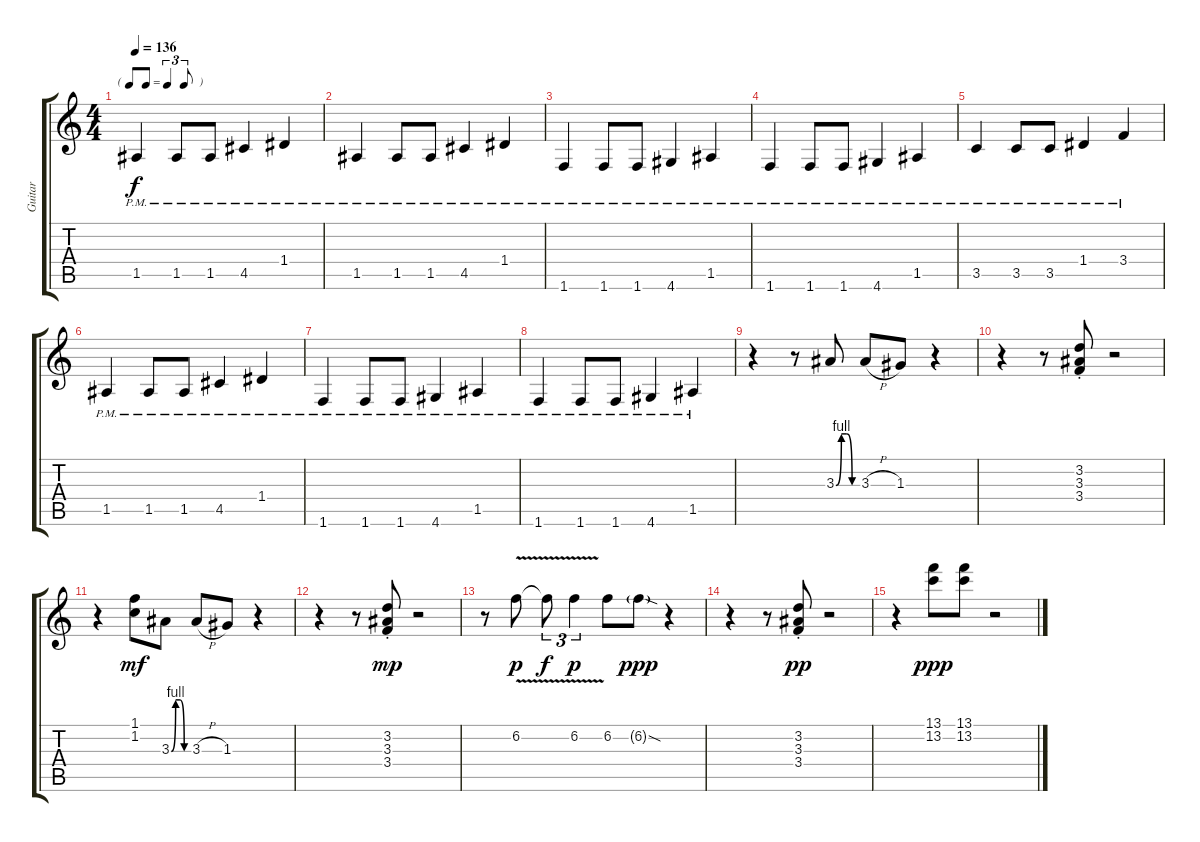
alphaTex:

\track ("Guitar" "Guitar") {instrument overdrivenguitar}
\staff {score tabs}
\tuning (E4 B3 G3 D3 A2 E2) {hide}
\ts (4 4)
\tf triplet8th
\tempo 136
\clef g2
\ks c
1.5{pm}.4{dy f} 1.5{pm}.8 1.5{pm}.8 4.5{pm}.4 1.4{pm}.4 |
1.5{pm}.4 1.5{pm}.8 1.5{pm}.8 4.5{pm}.4 1.4{pm}.4 |
1.6{pm}.4 1.6{pm}.8 1.6{pm}.8 4.6{pm}.4 1.5{pm}.4 |
1.6{pm}.4 1.6{pm}.8 1.6{pm}.8 4.6{pm}.4 1.5{pm}.4 |
3.5{pm}.4 3.5{pm}.8 3.5{pm}.8 1.4{pm}.4 3.4{pm}.4 |
1.5{pm}.4 1.5{pm}.8 1.5{pm}.8 4.5{pm}.4 1.4{pm}.4 |
1.6{pm}.4 1.6{pm}.8 1.6{pm}.8 4.6{pm}.4 1.5{pm}.4 |
1.6{pm}.4 1.6{pm}.8 1.6{pm}.8 4.6{pm}.4 1.5{pm}.4 |
r.4 r.8 3.3{be (custom 0 0 15 4 30 4 45 0 60 0)}.8{volume 16} 3.3{h}.8 1.3.8 r.4 |
r.4 r.8 (3.2{st} 3.3{st} 3.4{st}).8 r.2 |
r.4 (1.1 1.2).8{dy mf} 3.3{be (custom 0 0 15 4 30 4 45 0 60 0)}.8 3.3{h}.8 1.3.8 r.4 |
r.4 r.8 (3.2{st} 3.3{st} 3.4{st}).8{dy mp} r.2 |
r.8 6.2{v}.8{dy p} 6.2{t}.8{tu (3 2) dy f} 6.2{v}.4{tu (3 2) dy p} 6.2.8 6.2{sod g}.8{dy ppp} r.4 |
r.4 r.8 (3.2{st} 3.3{st} 3.4{st}).8{dy pp} r.2 |
r.4 (13.1 13.2).8{dy ppp} (13.1 13.2).8 r.2
